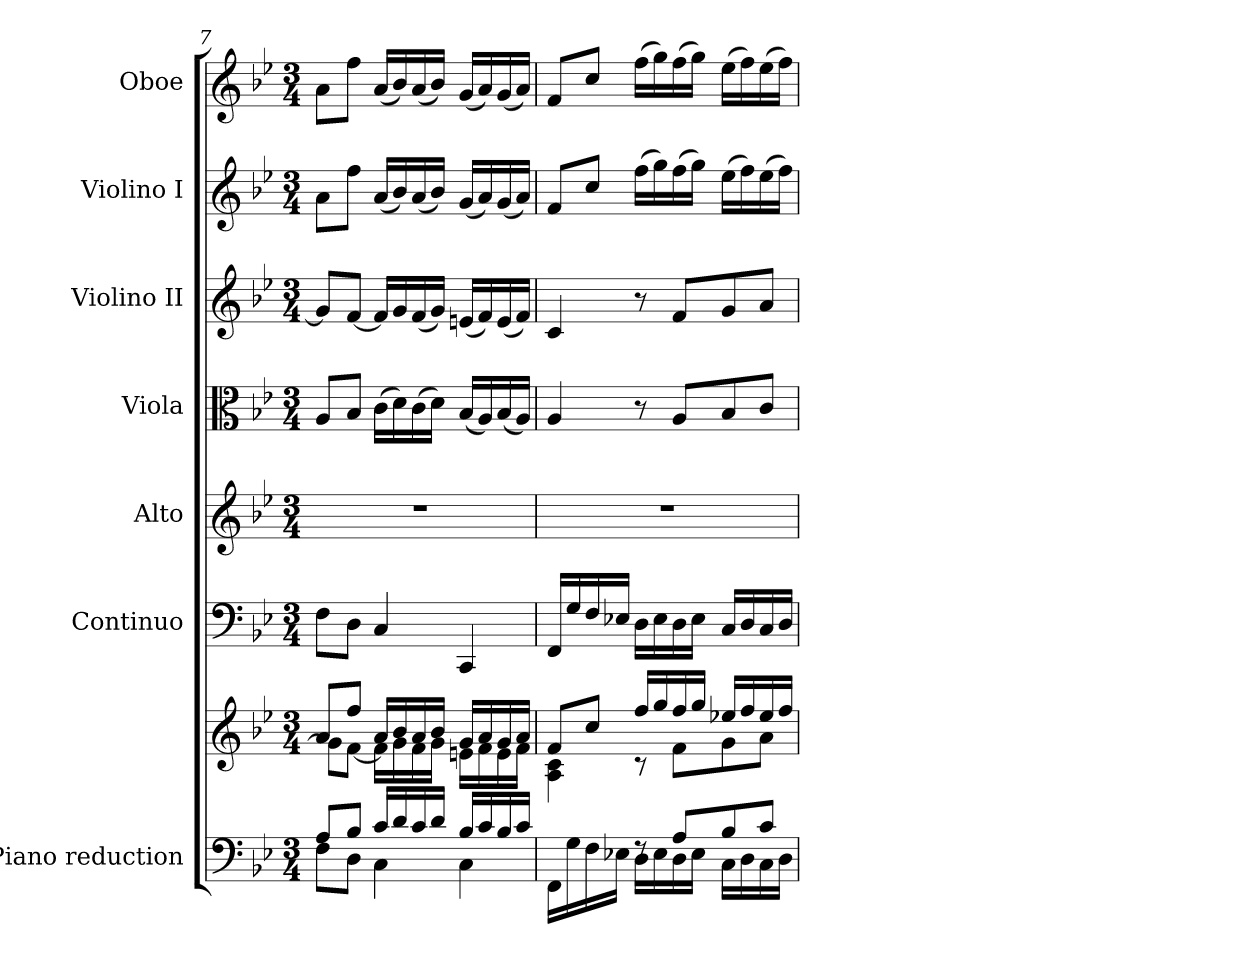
**kern	**kern	**kern	**kern	**kern	**kern	**kern	**kern
*part7	*part7	*part6	*part5	*part4	*part3	*part2	*part1
*staff8	*staff7	*staff6	*staff5	*staff4	*staff3	*staff2	*staff1
*I"Piano reduction	*	*I"Continuo	*I"Alto	*I"Viola	*I"Violino II	*I"Violino I	*I"Oboe
*I'Pno	*	*	*	*	*	*	*I'Ob
*clefF4	*clefG2	*clefF4	*clefG2	*clefC3	*clefG2	*clefG2	*clefG2
*k[b-e-]	*k[b-e-]	*k[b-e-]	*k[b-e-]	*k[b-e-]	*k[b-e-]	*k[b-e-]	*k[b-e-]
*M3/4	*M3/4	*M3/4	*M3/4	*M3/4	*M3/4	*M3/4	*M3/4
=7	=7	=7	=7	=7	=7	=7	=7
*^	*^	*	*	*	*	*	*
8A/L	8F\L	8a/L	8g\L]	8F\L	2.r	8A/L	8g/L]	8a\L	8a\L
8B-/J	8D\J	8ff/J	[8f\J	8D\J	.	8B-/J	[8f/J	8ff\J	8ff\J
16c/LL	4C\	16a/LL	16f\LL]	4C/	.	(>16c\LL	16f/LL]	(<16a/LL	(<16a/LL
16d/	.	16b-/	16g\	.	.	16d\)	16g/	16b-/)	16b-/)
16c/	.	16a/	16f\	.	.	(>16c\	(<16f/	(<16a/	(<16a/
16d/JJ	.	16b-/JJ	16g\JJ	.	.	16d\JJ)	16g/JJ)	16b-/JJ)	16b-/JJ)
16B-/LL	4C\	16g/LL	16en\LL	4CC/	.	(<16B-/LL	(<16en/LL	(<16g/LL	(<16g/LL
16c/	.	16a/	16f\	.	.	16A/)	16f/)	16a/)	16a/)
16B-/	.	16g/	16e\	.	.	(<16B-/	(<16e/	(<16g/	(<16g/
16c/JJ	.	16a/JJ	16f\JJ	.	.	16A/JJ)	16f/JJ)	16a/JJ)	16a/JJ)
=8	=8	=8	=8	=8	=8	=8	=8	=8	=8
4ryy	16FF\LL	8f/L	4A\ 4c\	16FF/LL	2.r	4A/	4c/	8f/L	8f/L
.	16G\	.	.	16G/	.	.	.	.	.
.	16F\	8cc/J	.	16F/	.	.	.	8cc/J	8cc/J
.	16E-X\JJ	.	.	16E-X/JJ	.	.	.	.	.
8rF	16D\LL	16ff/LL	8r	16D\LL	.	8r	8r	(>16ff\LL	(>16ff\LL
.	16E-\	16gg/	.	16E-\	.	.	.	16gg\)	16gg\)
8A/L	16D\	16ff/	8f\L	16D\	.	8A/L	8f/L	(>16ff\	(>16ff\
.	16E-\JJ	16gg/JJ	.	16E-\JJ	.	.	.	16gg\JJ)	16gg\JJ)
8B-/	16C\LL	16ee-X/LL	8g\	16C/LL	.	8B-/	8g/	(>16ee-\LL	(>16ee-\LL
.	16D\	16ff/	.	16D/	.	.	.	16ff\)	16ff\)
8c/J	16C\	16ee-/	8a\J	16C/	.	8c/J	8a/J	(>16ee-\	(>16ee-\
.	16D\JJ	16ff/JJ	.	16D/JJ	.	.	.	16ff\JJ)	16ff\JJ)
*v	*v	*	*	*	*	*	*	*	*
*	*v	*v	*	*	*	*	*	*
=	=	=	=	=	=	=	=
*-	*-	*-	*-	*-	*-	*-	*-
